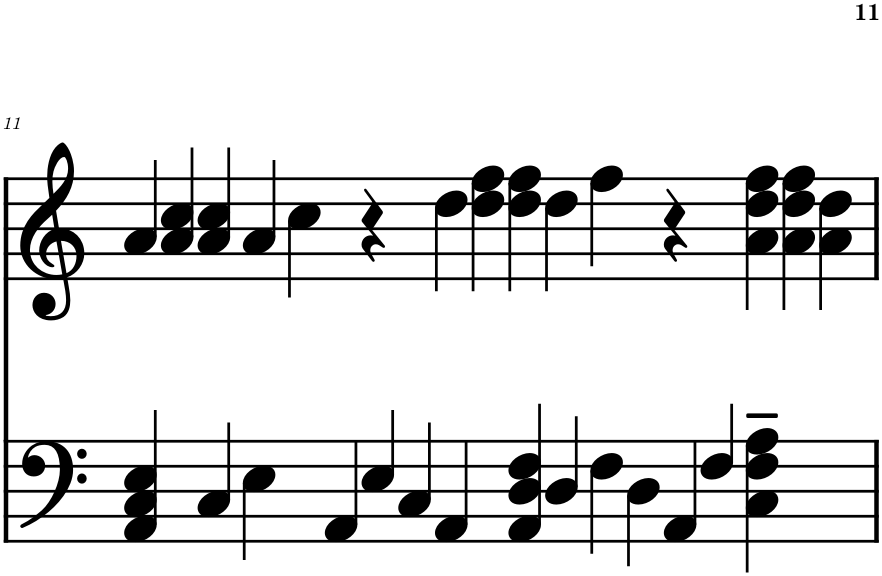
**kern	**kern
*part2	*part1
*staff2	*staff1
*I"Voice	*I"Voice
*I'V	*I'V
!!LO:PB:g=z
*clefF4	*clefG2
*k[]	*k[]
*M4/4	*M4/4
=11	=11
4AA/ 4C/ 4E/	4a/
4ryy	4a/ 4cc/
4C/	4a/ 4cc/
4E\	4a/
4ryy	4cc\
4AA/	4ryy
4E/	4r
4C/	4ryy
4AA/	4dd\
4ryy	4dd\ 4ff\
4AA/ 4D/ 4F/	4dd\ 4ff\
4D/	4dd\
4F\	4ff\
4D\	4ryy
4AA/	4r
4F/	4ryy
4C\~ 4F\~ 4A\~	4a\ 4dd\ 4ff\
2ryy	4a\ 4dd\ 4ff\
.	4a\ 4dd\
=	=
*-	*-
